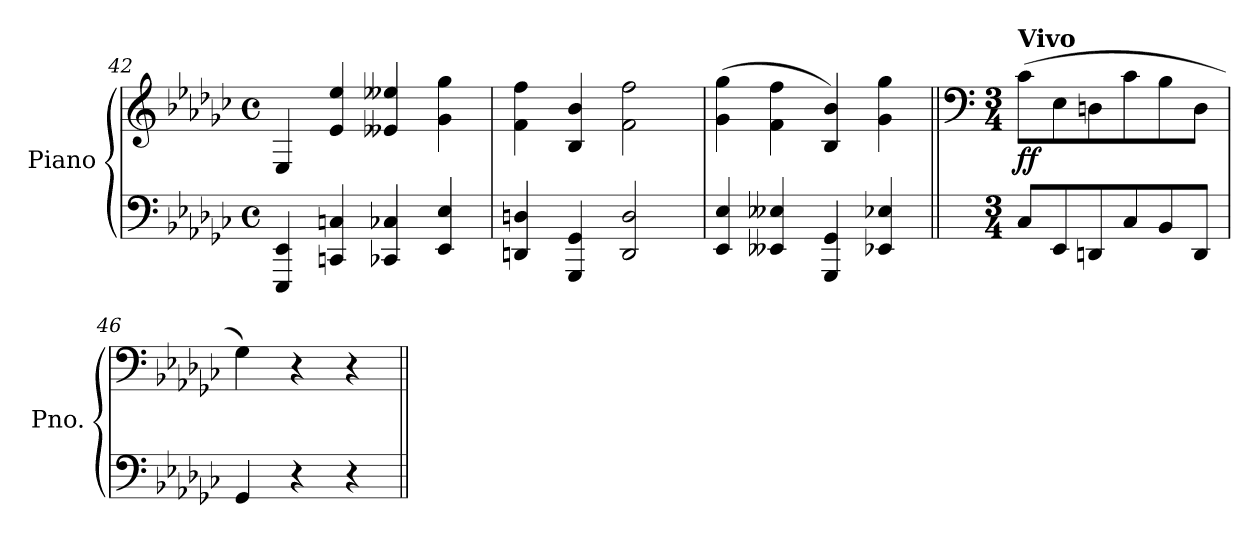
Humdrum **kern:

**kern	**kern	**dynam
*part1	*part1	*part1
*staff2	*staff1	*staff1/2
*I"Piano	*	*
*I'Pno.	*	*
*clefF4	*clefG2	*
*k[b-e-a-d-g-c-]	*k[b-e-a-d-g-c-]	*
*M4/4	*M4/4	*
*met(c)	*met(c)	*
=42	=42	=42
4EEE-/ 4EE-/	4E-/	.
4CCn/ 4Cn/	4e-/ 4ee-/	.
4CC-X/ 4C-X/	4e--X/ 4ee--X/	.
4EE-/ 4E-/	4g-\ 4gg-\	.
=43	=43	=43
4DDn/ 4Dn/	4f\ 4ff\	.
4GGG-/ 4GG-/	4B-/ 4b-/	.
2DD/ 2D/	2f\ 2ff\	.
!!LO:LB:g=z
=44	=44	=44
4EE-/ 4E-/	(>4g-\ 4gg-\	.
4EE--X/ 4E--X/	4f\ 4ff\	.
4GGG-/ 4GG-/	4B-/ 4b-/)	.
4EE-X/ 4E-X/	4g-\ 4gg-\	.
=45||	=45||	=45||
*	*clefF4	*
*M3/4	*M3/4	*
!	!LO:TX:a:B:t=Vivo	!
!	!	!LO:DY:b
8C-/L	(>8c-\L	ff
8EE-/	8E-\	.
8DDn/	8Dn\	.
8C-/	8c-\	.
8BB-/	8B-\	.
8DD/J	8D\J	.
=46	=46	=46
4GG-/	4G-\)	.
4r	4r	.
4r	4r	.
=||	=||	=||
*-	*-	*-
